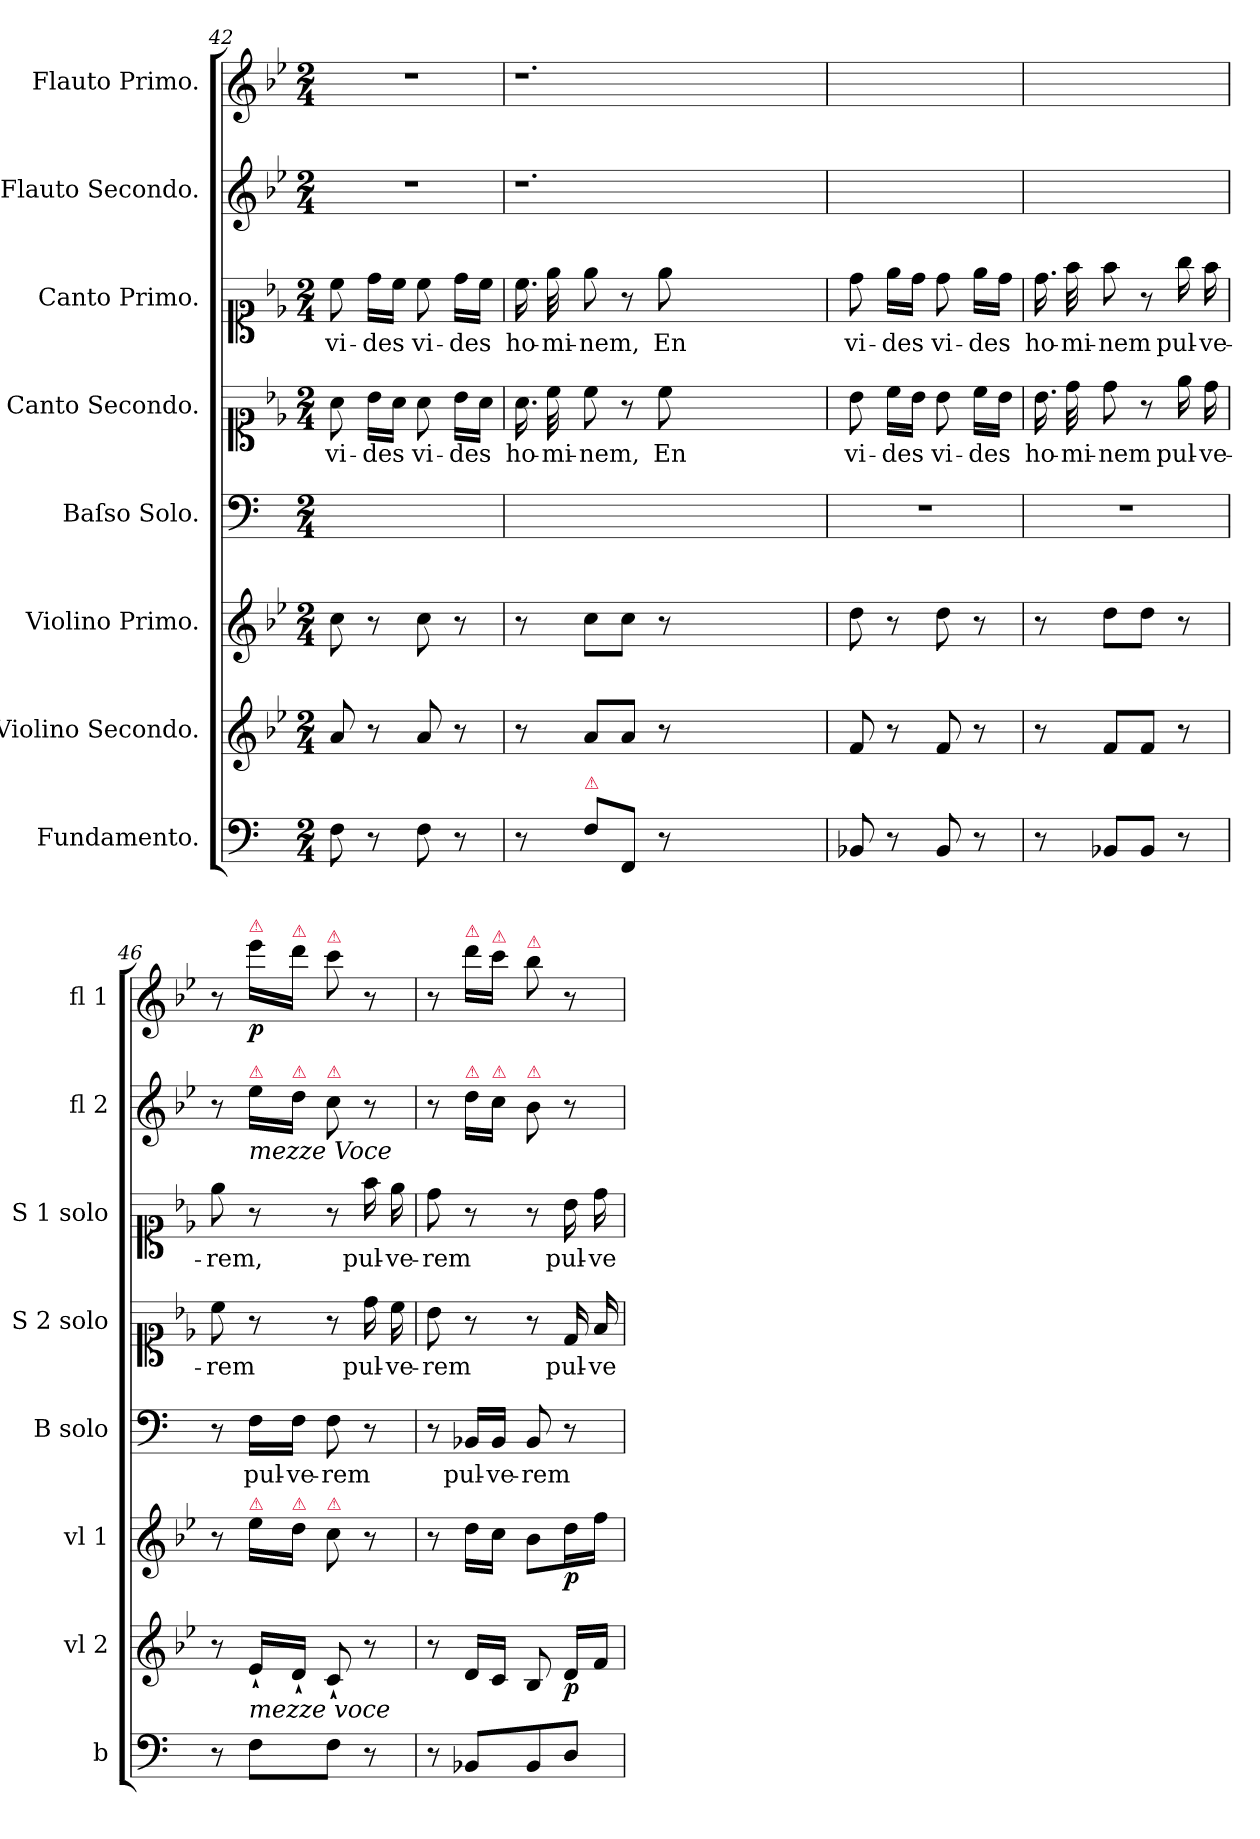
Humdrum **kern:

**kern	**kern	**dynam	**kern	**dynam	**kern	**text	**kern	**text	**kern	**text	**kern	**kern	**dynam
*part8	*part7	*part7	*part6	*part6	*part5	*part5	*part4	*part4	*part3	*part3	*part2	*part1	*part1
*staff8	*staff7	*staff7	*staff6	*staff6	*staff5	*staff5	*staff4	*staff4	*staff3	*staff3	*staff2	*staff1	*staff1
*I"Fundamento.	*I"Violino Secondo.	*	*I"Violino Primo.	*	*I"Baſso Solo.	*	*I"Canto Secondo.	*	*I"Canto Primo.	*	*I"Flauto Secondo.	*I"Flauto Primo.	*
*I'b	*I'vl 2	*	*I'vl 1	*	*I'B solo	*	*I'S 2 solo	*	*I'S 1 solo	*	*I'fl 2	*I'fl 1	*
*clefF4	*clefG2	*	*clefG2	*	*clefF4	*	*clefC1	*	*clefC1	*	*clefG2	*clefG2	*
*	*k[b-e-]	*	*k[b-e-]	*	*	*	*k[b-e-]	*	*k[b-e-]	*	*k[b-e-]	*k[b-e-]	*
*M2/4	*M2/4	*	*M2/4	*	*M2/4	*	*M2/4	*	*M2/4	*	*M2/4	*M2/4	*
=42	=42	=42	=42	=42	=42	=42	=42	=42	=42	=42	=42	=42	=42
8F\	8a/	.	8cc\	.	2ryy	.	8a\	vi-	8cc\	vi-	2r	2r	.
8r	8r	.	8r	.	.	.	16b-\LL	-des	16dd\LL	-des	.	.	.
.	.	.	.	.	.	.	16a\JJ	.	16cc\JJ	.	.	.	.
8F\	8a/	.	8cc\	.	.	.	8a\	vi-	8cc\	vi-	.	.	.
8r	8r	.	8r	.	.	.	16b-\LL	-des	16dd\LL	-des	.	.	.
.	.	.	.	.	.	.	16a\JJ	.	16cc\JJ	.	.	.	.
=43	=43	=43	=43	=43	=43	=43	=43	=43	=43	=43	=43	=43	=43
8r	8r	.	8r	.	1.ryy	.	16.a\	ho-	16.cc\	ho-	1.r	1.r	.
.	.	.	.	.	.	.	32cc\	-mi-	32ee-\	-mi-	.	.	.
!LO:TX:a:color=crimson:t=⚠	!	!	!	!	!	!	!	!	!	!	!	!	!
8F\L	8a/L	.	8cc\L	.	.	.	8cc\	-nem,	8ee-\	-nem,	.	.	.
8FF/J	8a/J	.	8cc\J	.	.	.	8r	.	8r	.	.	.	.
8r	8r	.	8r	.	.	.	8cc\	En	8ee-\	En	.	.	.
1ryy	1ryy	.	1ryy	.	.	.	1ryy	.	1ryy	.	.	.	.
=44	=44	=44	=44	=44	=44	=44	=44	=44	=44	=44	=44	=44	=44
8BB-/	8f/	.	8dd\	.	2r	.	8b-\	vi-	8dd\	vi-	2ryy	2ryy	.
8r	8r	.	8r	.	.	.	16cc\LL	-des	16ee-\LL	-des	.	.	.
.	.	.	.	.	.	.	16b-\JJ	.	16dd\JJ	.	.	.	.
8BB-/	8f/	.	8dd\	.	.	.	8b-\	vi-	8dd\	vi-	.	.	.
8r	8r	.	8r	.	.	.	16cc\LL	-des	16ee-\LL	-des	.	.	.
.	.	.	.	.	.	.	16b-\JJ	.	16dd\JJ	.	.	.	.
=45	=45	=45	=45	=45	=45	=45	=45	=45	=45	=45	=45	=45	=45
8r	8r	.	8r	.	2r	.	16.b-\	ho-	16.dd\	ho-	2ryy	2ryy	.
.	.	.	.	.	.	.	32dd\	-mi-	32ff\	-mi-	.	.	.
8BB-/L	8f/L	.	8dd\L	.	.	.	8dd\	-nem	8ff\	-nem	.	.	.
8BB-/J	8f/J	.	8dd\J	.	.	.	8r	.	8r	.	.	.	.
8r	8r	.	8r	.	.	.	16ee-\	pul-	16gg\	pul-	.	.	.
.	.	.	.	.	.	.	16dd\	-ve-	16ff\	-ve-	.	.	.
=46	=46	=46	=46	=46	=46	=46	=46	=46	=46	=46	=46	=46	=46
8r	8r	.	8r	.	8r	.	8cc\	-rem	8ee-\	-rem,	8r	8r	.
!	!	!	!	!	!	!	!	!	!	!	!	!LO:TX:a:color=crimson:t=⚠	!
!	!	!	!	!	!	!	!	!	!	!	!LO:TX:a:color=crimson:t=⚠	!	!
!	!	!	!	!	!	!	!	!	!	!	!LO:TX:b:i:t=mezze Voce	!	!
!	!	!	!LO:TX:a:color=crimson:t=⚠	!	!	!	!	!	!	!	!	!	!
!	!LO:TX:b:i:t=mezze voce	!	!	!	!	!	!	!	!	!	!	!	!
!	!	!	!	!LO:DY:b	!	!	!	!	!	!	!	!	!
8F\L	16e-`/LL	.	16ee-\LL	mezzefor&colon;	16F\LL	pul-	8r	.	8r	.	16ee-\LL	16eee-\LL	p
!	!	!	!	!	!	!	!	!	!	!	!	!LO:TX:a:color=crimson:t=⚠	!
!	!	!	!	!	!	!	!	!	!	!	!LO:TX:a:color=crimson:t=⚠	!	!
!	!	!	!LO:TX:a:color=crimson:t=⚠	!	!	!	!	!	!	!	!	!	!
.	16d`/JJ	.	16dd\JJ	.	16F\JJ	-ve-	.	.	.	.	16dd\JJ	16ddd\JJ	.
!	!	!	!	!	!	!	!	!	!	!	!	!LO:TX:a:color=crimson:t=⚠	!
!	!	!	!	!	!	!	!	!	!	!	!LO:TX:a:color=crimson:t=⚠	!	!
!	!	!	!LO:TX:a:color=crimson:t=⚠	!	!	!	!	!	!	!	!	!	!
8F\J	8c`/	.	8cc\	.	8F\	-rem	8r	.	8r	.	8cc\	8ccc\	.
8r	8r	.	8r	.	8r	.	16dd\	pul-	16ff\	pul-	8r	8r	.
.	.	.	.	.	.	.	16cc\	-ve-	16ee-\	-ve-	.	.	.
=47	=47	=47	=47	=47	=47	=47	=47	=47	=47	=47	=47	=47	=47
8r	8r	.	8r	.	8r	.	8b-\	-rem	8dd\	-rem	8r	8r	.
!	!	!	!	!	!	!	!	!	!	!	!	!LO:TX:a:color=crimson:t=⚠	!
!	!	!	!	!	!	!	!	!	!	!	!LO:TX:a:color=crimson:t=⚠	!	!
8BB-/L	16d/LL	.	16dd\LL	.	16BB-/LL	pul-	8r	.	8r	.	16dd\LL	16ddd\LL	.
!	!	!	!	!	!	!	!	!	!	!	!	!LO:TX:a:color=crimson:t=⚠	!
!	!	!	!	!	!	!	!	!	!	!	!LO:TX:a:color=crimson:t=⚠	!	!
.	16c/JJ	.	16cc\JJ	.	16BB-/JJ	-ve-	.	.	.	.	16cc\JJ	16ccc\JJ	.
!	!	!	!	!	!	!	!	!	!	!	!	!LO:TX:a:color=crimson:t=⚠	!
!	!	!	!	!	!	!	!	!	!	!	!LO:TX:a:color=crimson:t=⚠	!	!
8BB-/	8B-/	.	8b-\L	.	8BB-/	-rem	8r	.	8r	.	8b-\	8bb-\	.
!	!	!	!	!LO:DY:b	!	!	!	!	!	!	!	!	!
8D/J	16d/LL	p	16dd\L	p	8r	.	16d/	pul-	16b-\	pul-	8r	8r	.
.	16f/JJ	.	16ff\JJ	.	.	.	16f/	-ve-	16dd\	-ve-	.	.	.
=	=	=	=	=	=	=	=	=	=	=	=	=	=
*-	*-	*-	*-	*-	*-	*-	*-	*-	*-	*-	*-	*-	*-
